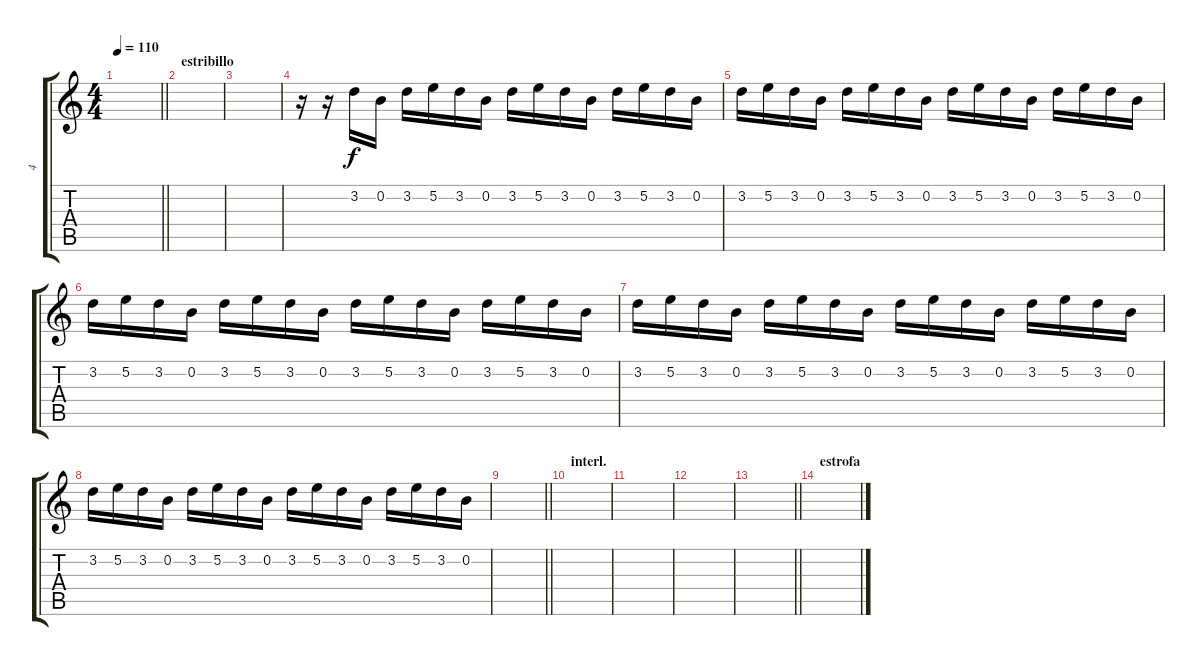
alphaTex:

\track ("4" "4") {instrument distortionguitar}
\staff {score tabs}
\tuning (E4 B3 G3 D3 A2 E2) {hide}
\ts (4 4)
\tempo 110
\clef g2
\barLineRight lightlight
\ks c
|
\section ("" "estribillo")
|
|
r.16 r.16 3.2.16 0.2.16 3.2.16 5.2.16 3.2.16 0.2.16 3.2.16 5.2.16 3.2.16 0.2.16 3.2.16 5.2.16 3.2.16 0.2.16 |
3.2.16 5.2.16 3.2.16 0.2.16 3.2.16 5.2.16 3.2.16 0.2.16 3.2.16 5.2.16 3.2.16 0.2.16 3.2.16 5.2.16 3.2.16 0.2.16 |
3.2.16 5.2.16 3.2.16 0.2.16 3.2.16 5.2.16 3.2.16 0.2.16 3.2.16 5.2.16 3.2.16 0.2.16 3.2.16 5.2.16 3.2.16 0.2.16 |
3.2.16 5.2.16 3.2.16 0.2.16 3.2.16 5.2.16 3.2.16 0.2.16 3.2.16 5.2.16 3.2.16 0.2.16 3.2.16 5.2.16 3.2.16 0.2.16 |
3.2.16 5.2.16 3.2.16 0.2.16 3.2.16 5.2.16 3.2.16 0.2.16 3.2.16 5.2.16 3.2.16 0.2.16 3.2.16 5.2.16 3.2.16 0.2.16 |
\barLineRight lightlight
|
\section ("" "interl.")
|
|
|
\barLineRight lightlight
|
\section ("" "estrofa")
